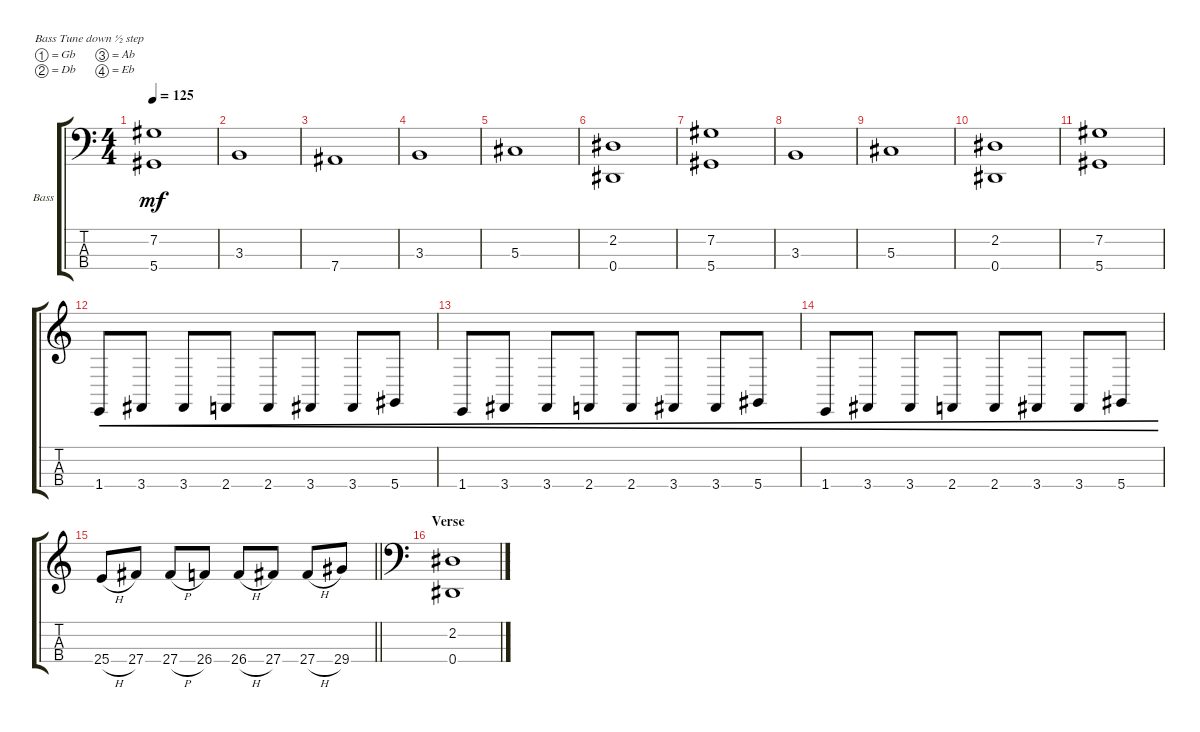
\defaultSystemsLayout 4
\bracketExtendMode groupsimilarinstruments
\firstSystemTrackNameOrientation horizontal
\otherSystemsTrackNameOrientation horizontal
\chordDiagramsInScore
\track ("Bass" "Bass") {instrument electricbassfinger}
\staff {score tabs}
\tuning (Gb2 Db2 Ab1 Eb1)
\ts (4 4)
\tempo 125
\clef f4
\ks c
(5.4 7.2).1{dy mf} |
3.3.1 |
7.4.1 |
3.3.1 |
5.3.1 |
(0.4 2.2).1 |
(5.4 7.2).1 |
3.3.1 |
5.3.1 |
(0.4 2.2).1 |
(5.4 7.2).1 |
\clef g2
1.4.8{cre} 3.4.8{cre} 3.4.8{cre} 2.4.8{cre} 2.4.8{cre} 3.4.8{cre} 3.4.8{cre} 5.4.8{cre} |
1.4.8{cre} 3.4.8{cre} 3.4.8{cre} 2.4.8{cre} 2.4.8{cre} 3.4.8{cre} 3.4.8{cre} 5.4.8{cre} |
1.4.8{cre} 3.4.8{cre} 3.4.8{cre} 2.4.8{cre} 2.4.8{cre} 3.4.8{cre} 3.4.8{cre} 5.4.8{cre} |
\barLineRight lightlight
25.4{h}.8 27.4.8 27.4{h}.8 26.4.8 26.4{h}.8 27.4.8 27.4{h}.8 29.4.8 |
\section ("" "Verse")
\clef f4
(0.4 2.2).1
